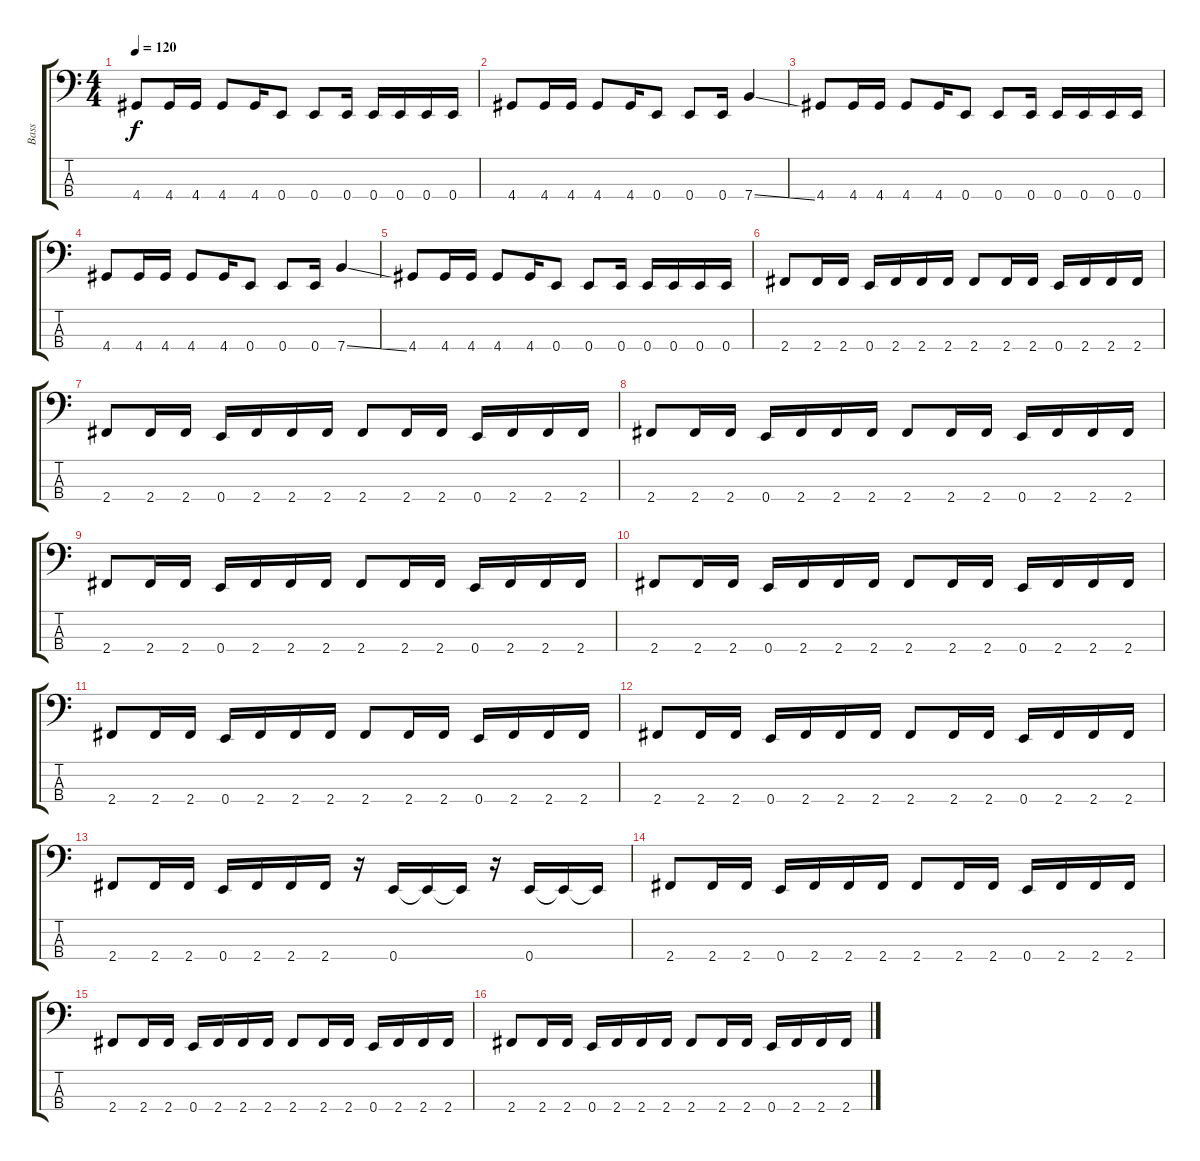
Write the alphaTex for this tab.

\track ("Bass" "Bass") {instrument electricbassfinger}
\staff {score tabs}
\tuning (G2 D2 A1 E1) {hide}
\ts (4 4)
\tempo 120
\clef f4
\ks c
4.4.8{dy f} 4.4.16 4.4.16 4.4.8 4.4.16 0.4.8 0.4.8 0.4.16 0.4.16 0.4.16 0.4.16 0.4.16 |
4.4.8 4.4.16 4.4.16 4.4.8 4.4.16 0.4.8 0.4.8 0.4.16 7.4{ss}.4 |
4.4.8 4.4.16 4.4.16 4.4.8 4.4.16 0.4.8 0.4.8 0.4.16 0.4.16 0.4.16 0.4.16 0.4.16 |
4.4.8 4.4.16 4.4.16 4.4.8 4.4.16 0.4.8 0.4.8 0.4.16 7.4{ss}.4 |
4.4.8 4.4.16 4.4.16 4.4.8 4.4.16 0.4.8 0.4.8 0.4.16 0.4.16 0.4.16 0.4.16 0.4.16 |
2.4.8 2.4.16 2.4.16 0.4.16 2.4.16 2.4.16 2.4.16 2.4.8 2.4.16 2.4.16 0.4.16 2.4.16 2.4.16 2.4.16 |
2.4.8 2.4.16 2.4.16 0.4.16 2.4.16 2.4.16 2.4.16 2.4.8 2.4.16 2.4.16 0.4.16 2.4.16 2.4.16 2.4.16 |
2.4.8 2.4.16 2.4.16 0.4.16 2.4.16 2.4.16 2.4.16 2.4.8 2.4.16 2.4.16 0.4.16 2.4.16 2.4.16 2.4.16 |
2.4.8 2.4.16 2.4.16 0.4.16 2.4.16 2.4.16 2.4.16 2.4.8 2.4.16 2.4.16 0.4.16 2.4.16 2.4.16 2.4.16 |
2.4.8 2.4.16 2.4.16 0.4.16 2.4.16 2.4.16 2.4.16 2.4.8 2.4.16 2.4.16 0.4.16 2.4.16 2.4.16 2.4.16 |
2.4.8 2.4.16 2.4.16 0.4.16 2.4.16 2.4.16 2.4.16 2.4.8 2.4.16 2.4.16 0.4.16 2.4.16 2.4.16 2.4.16 |
2.4.8 2.4.16 2.4.16 0.4.16 2.4.16 2.4.16 2.4.16 2.4.8 2.4.16 2.4.16 0.4.16 2.4.16 2.4.16 2.4.16 |
2.4.8 2.4.16 2.4.16 0.4.16 2.4.16 2.4.16 2.4.16 r.16 0.4.16 0.4{t}.16 0.4{t}.16 r.16 0.4.16 0.4{t}.16 0.4{t}.16 |
2.4.8 2.4.16 2.4.16 0.4.16 2.4.16 2.4.16 2.4.16 2.4.8 2.4.16 2.4.16 0.4.16 2.4.16 2.4.16 2.4.16 |
2.4.8 2.4.16 2.4.16 0.4.16 2.4.16 2.4.16 2.4.16 2.4.8 2.4.16 2.4.16 0.4.16 2.4.16 2.4.16 2.4.16 |
2.4.8 2.4.16 2.4.16 0.4.16 2.4.16 2.4.16 2.4.16 2.4.8 2.4.16 2.4.16 0.4.16 2.4.16 2.4.16 2.4.16
